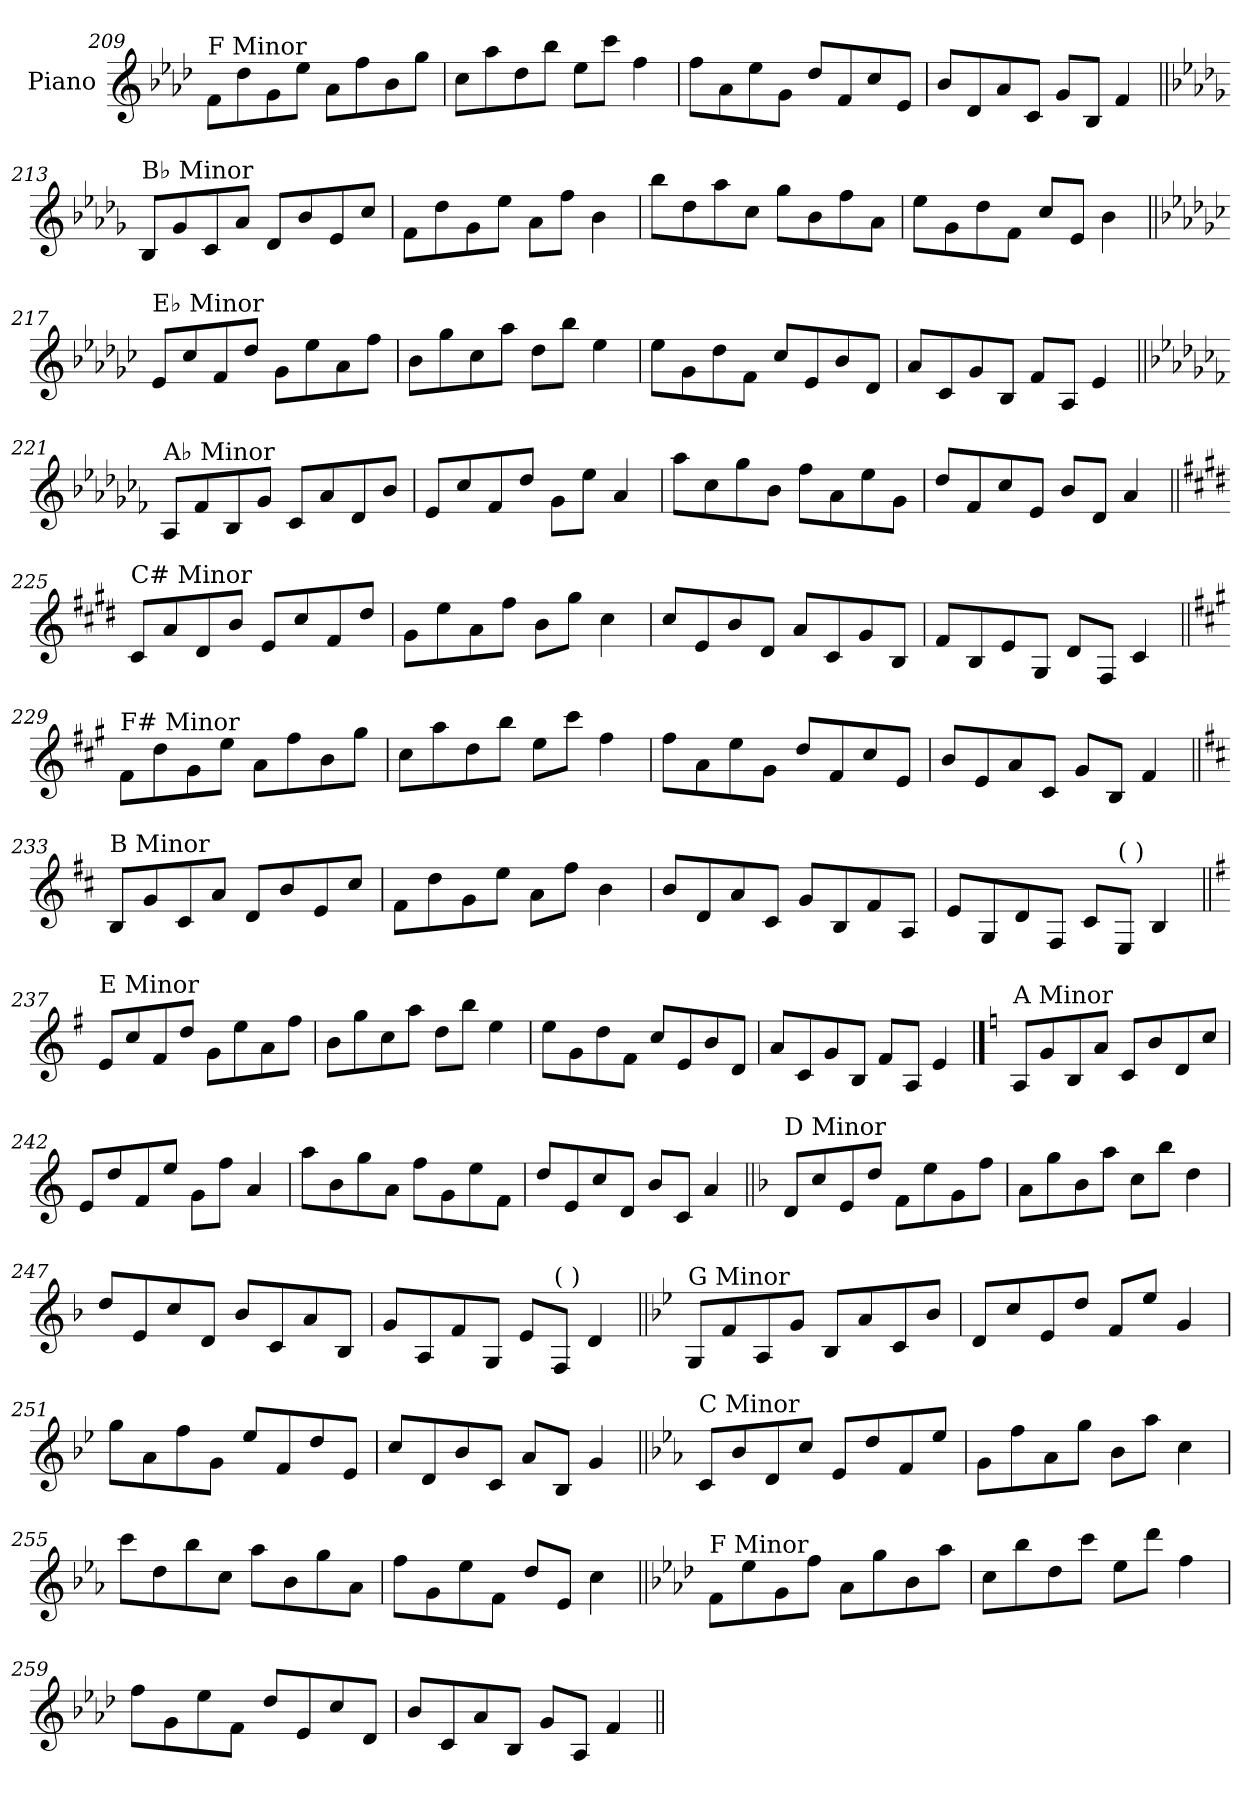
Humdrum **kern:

**kern
*part1
*staff1
*I"Piano
*I'Pno.
!!LO:LB:g=z
*clefG2
*k[b-e-a-d-]
=209
!LO:TX:a:t=F Minor
8f\L
8dd-\
8g\
8ee-\J
8a-\L
8ff\
8b-\
8gg\J
=210
8cc\L
8aa-\
8dd-\
8bb-\J
8ee-\L
8ccc\J
4ff\
=211
8ff\L
8a-\
8ee-\
8g\J
8dd-/L
8f/
8cc/
8e-/J
=212
8b-/L
8d-/
8a-/
8c/J
8g/L
8B-/J
4f/
!!LO:LB:g=z
=213||
*k[b-e-a-d-g-]
!LO:TX:a:t=B♭ Minor
8B-/L
8g-/
8c/
8a-/J
8d-/L
8b-/
8e-/
8cc/J
=214
8f\L
8dd-\
8g-\
8ee-\J
8a-\L
8ff\J
4b-\
=215
8bb-\L
8dd-\
8aa-\
8cc\J
8gg-\L
8b-\
8ff\
8a-\J
=216
8ee-\L
8g-\
8dd-\
8f\J
8cc/L
8e-/J
4b-\
!!LO:LB:g=z
=217||
*k[b-e-a-d-g-c-]
!LO:TX:a:t=E♭ Minor
8e-/L
8cc-/
8f/
8dd-/J
8g-\L
8ee-\
8a-\
8ff\J
=218
8b-\L
8gg-\
8cc-\
8aa-\J
8dd-\L
8bb-\J
4ee-\
=219
8ee-\L
8g-\
8dd-\
8f\J
8cc-/L
8e-/
8b-/
8d-/J
=220
8a-/L
8c-/
8g-/
8B-/J
8f/L
8A-/J
4e-/
!!LO:LB:g=z
=221||
*k[b-e-a-d-g-c-f-]
!LO:TX:a:t=A♭ Minor
8A-/L
8f-/
8B-/
8g-/J
8c-/L
8a-/
8d-/
8b-/J
=222
8e-/L
8cc-/
8f-/
8dd-/J
8g-\L
8ee-\J
4a-/
=223
8aa-\L
8cc-\
8gg-\
8b-\J
8ff-\L
8a-\
8ee-\
8g-\J
=224
8dd-/L
8f-/
8cc-/
8e-/J
8b-/L
8d-/J
4a-/
!!LO:LB:g=z
=225||
*k[f#c#g#d#]
!LO:TX:a:t=C# Minor
8c#/L
8a/
8d#/
8b/J
8e/L
8cc#/
8f#/
8dd#/J
=226
8g#\L
8ee\
8a\
8ff#\J
8b\L
8gg#\J
4cc#\
=227
8cc#/L
8e/
8b/
8d#/J
8a/L
8c#/
8g#/
8B/J
=228
8f#/L
8B/
8e/
8G#/J
8d#/L
8F#/J
4c#/
!!LO:LB:g=z
=229||
*k[f#c#g#]
!LO:TX:a:t=F# Minor
8f#\L
8dd\
8g#\
8ee\J
8a\L
8ff#\
8b\
8gg#\J
=230
8cc#\L
8aa\
8dd\
8bb\J
8ee\L
8ccc#\J
4ff#\
=231
8ff#\L
8a\
8ee\
8g#\J
8dd/L
8f#/
8cc#/
8e/J
=232
8b/L
8e/
8a/
8c#/J
8g#/L
8B/J
4f#/
!!LO:LB:g=z
=233||
*k[f#c#]
!LO:TX:a:t=B Minor
8B/L
8g/
8c#/
8a/J
8d/L
8b/
8e/
8cc#/J
=234
8f#\L
8dd\
8g\
8ee\J
8a\L
8ff#\J
4b\
=235
8b/L
8d/
8a/
8c#/J
8g/L
8B/
8f#/
8A/J
=236
8e/L
8G/
8d/
8F#/J
8c#/L
!LO:TX:a:t=(    )
8E/J
4B/
!!LO:LB:g=z
=237||
*k[f#]
!LO:TX:a:t=E Minor
8e/L
8cc/
8f#/
8dd/J
8g\L
8ee\
8a\
8ff#\J
=238
8b\L
8gg\
8cc\
8aa\J
8dd\L
8bb\J
4ee\
=239
8ee\L
8g\
8dd\
8f#\J
8cc/L
8e/
8b/
8d/J
=240
8a/L
8c/
8g/
8B/J
8f#/L
8A/J
4e/
!!LO:PB:g=z
==241
*k[]
!LO:TX:a:t=A Minor
8A/L
8g/
8B/
8a/J
8c/L
8b/
8d/
8cc/J
=242
8e/L
8dd/
8f/
8ee/J
8g\L
8ff\J
4a/
=243
8aa\L
8b\
8gg\
8a\J
8ff\L
8g\
8ee\
8f\J
=244
8dd/L
8e/
8cc/
8d/J
8b/L
8c/J
4a/
!!LO:LB:g=z
=245||
*k[b-]
!LO:TX:a:t=D Minor
8d/L
8cc/
8e/
8dd/J
8f\L
8ee\
8g\
8ff\J
=246
8a\L
8gg\
8b-\
8aa\J
8cc\L
8bb-\J
4dd\
=247
8dd/L
8e/
8cc/
8d/J
8b-/L
8c/
8a/
8B-/J
=248
8g/L
8A/
8f/
8G/J
8e/L
!LO:TX:a:t=(    )
8F/J
4d/
!!LO:LB:g=z
=249||
*k[b-e-]
!LO:TX:a:t=G Minor
8G/L
8f/
8A/
8g/J
8B-/L
8a/
8c/
8b-/J
=250
8d/L
8cc/
8e-/
8dd/J
8f/L
8ee-/J
4g/
=251
8gg\L
8a\
8ff\
8g\J
8ee-/L
8f/
8dd/
8e-/J
=252
8cc/L
8d/
8b-/
8c/J
8a/L
8B-/J
4g/
!!LO:LB:g=z
=253||
*k[b-e-a-]
!LO:TX:a:t=C Minor
8c/L
8b-/
8d/
8cc/J
8e-/L
8dd/
8f/
8ee-/J
=254
8g\L
8ff\
8a-\
8gg\J
8b-\L
8aa-\J
4cc\
=255
8ccc\L
8dd\
8bb-\
8cc\J
8aa-\L
8b-\
8gg\
8a-\J
=256
8ff\L
8g\
8ee-\
8f\J
8dd/L
8e-/J
4cc\
!!LO:LB:g=z
=257||
*k[b-e-a-d-]
!LO:TX:a:t=F Minor
8f\L
8ee-\
8g\
8ff\J
8a-\L
8gg\
8b-\
8aa-\J
=258
8cc\L
8bb-\
8dd-\
8ccc\J
8ee-\L
8ddd-\J
4ff\
=259
8ff\L
8g\
8ee-\
8f\J
8dd-/L
8e-/
8cc/
8d-/J
=260
8b-/L
8c/
8a-/
8B-/J
8g/L
8A-/J
4f/
=||
*-
